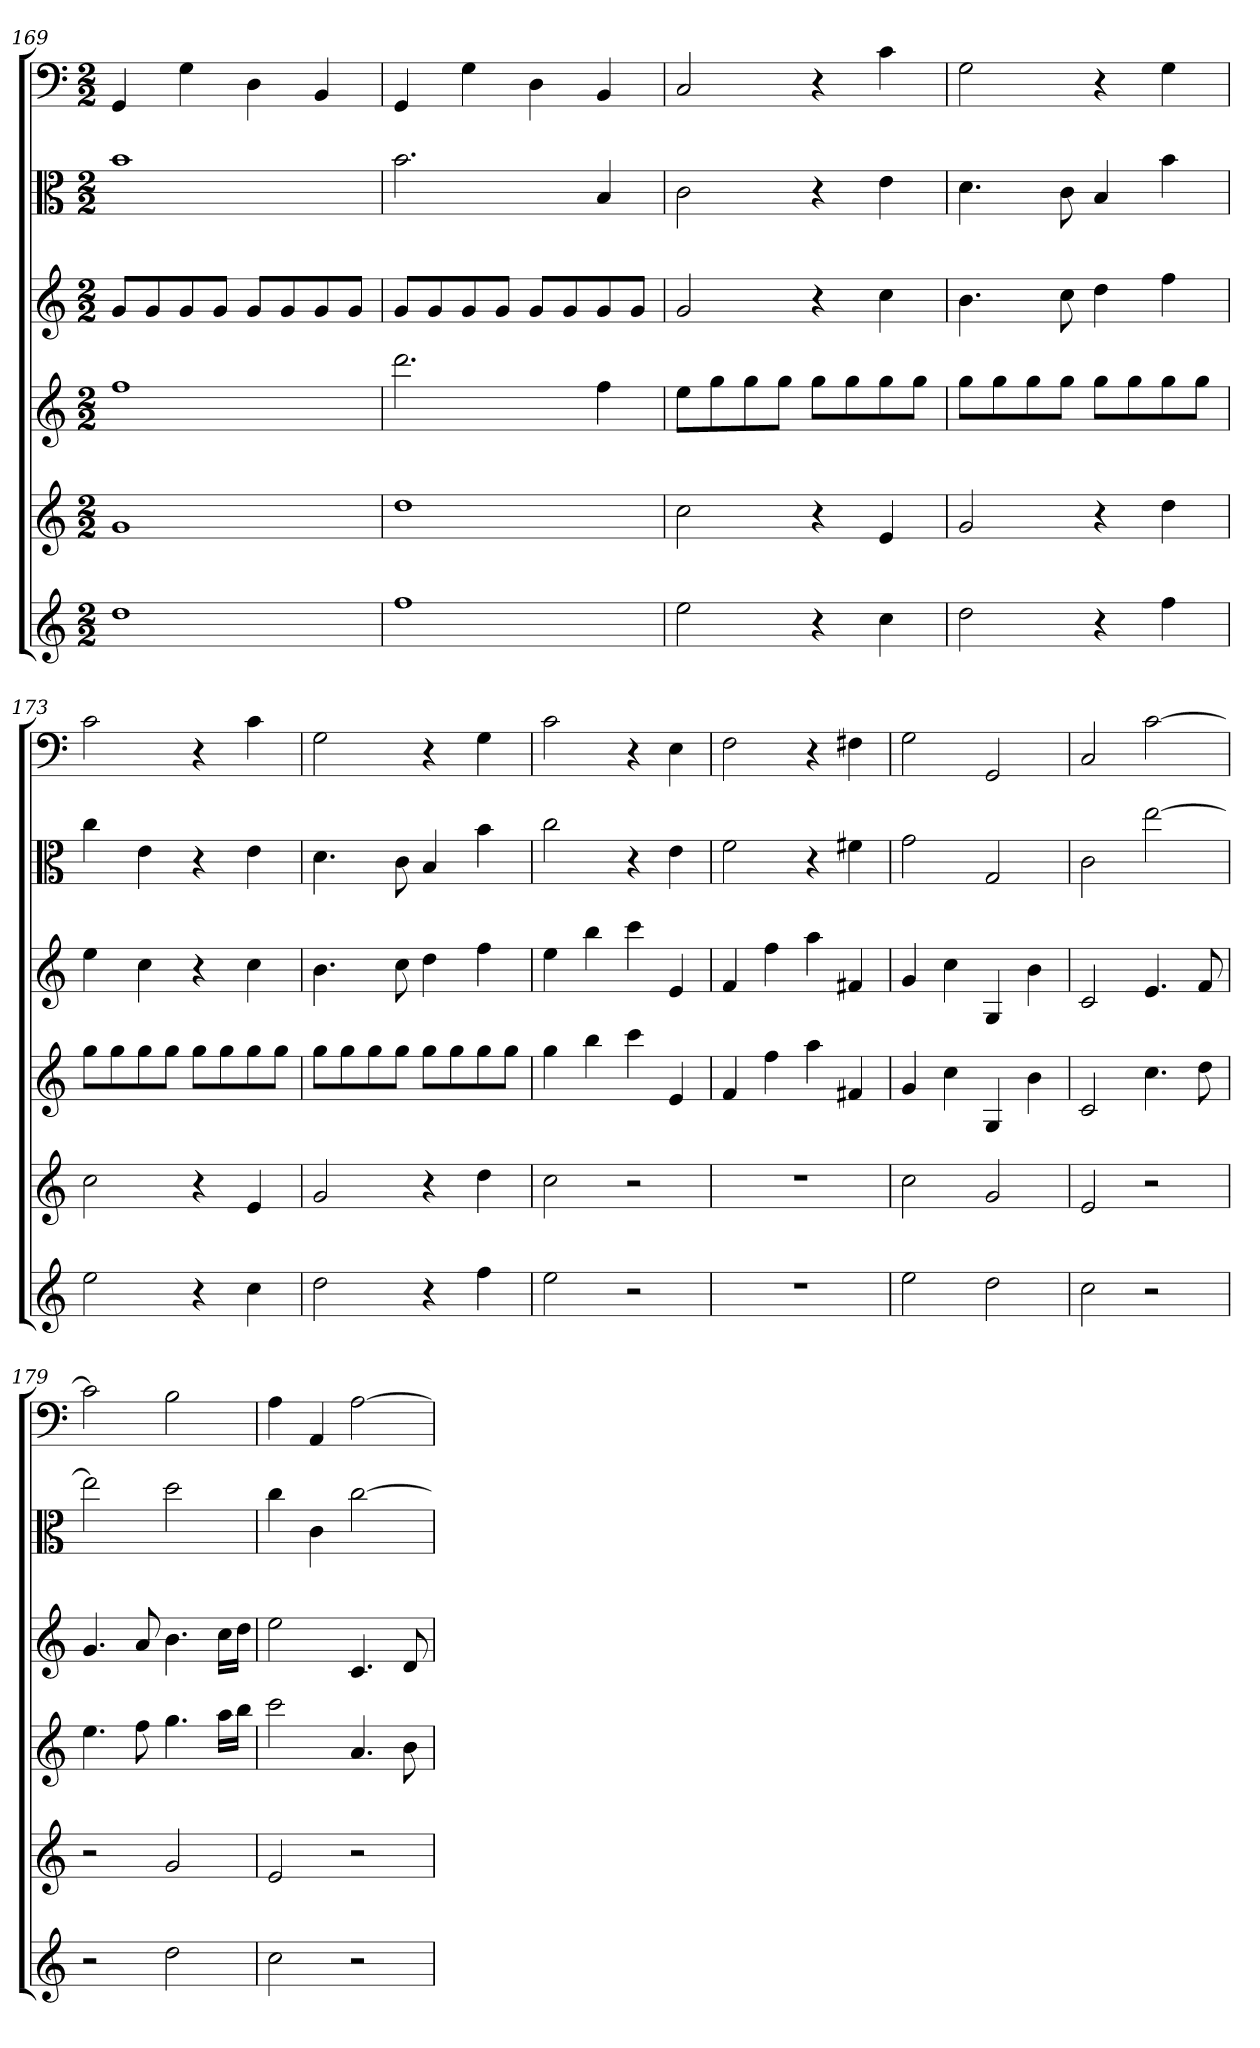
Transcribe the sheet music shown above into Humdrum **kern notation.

**kern	**kern	**kern	**kern	**kern	**kern
*part6	*part5	*part4	*part3	*part2	*part1
*staff6	*staff5	*staff4	*staff3	*staff2	*staff1
*	*	*	*	*clefC3	*clefF4
*k[]	*k[]	*k[]	*k[]	*k[]	*k[]
*C:	*C:	*C:	*C:	*C:	*C:
*M2/2	*M2/2	*M2/2	*M2/2	*M2/2	*M2/2
=169	=169	=169	=169	=169	=169
1dd	1g	1ff	8gL	1b	4GG
.	.	.	8g	.	.
.	.	.	8g	.	4G
.	.	.	8gJ	.	.
.	.	.	8gL	.	4D
.	.	.	8g	.	.
.	.	.	8g	.	4BB
.	.	.	8gJ	.	.
=170	=170	=170	=170	=170	=170
1ff	1dd	2.ddd	8gL	2.b	4GG
.	.	.	8g	.	.
.	.	.	8g	.	4G
.	.	.	8gJ	.	.
.	.	.	8gL	.	4D
.	.	.	8g	.	.
.	.	4ff	8g	4B	4BB
.	.	.	8gJ	.	.
=171	=171	=171	=171	=171	=171
2ee	2cc	8eeL	2g	2c	2C
.	.	8gg	.	.	.
.	.	8gg	.	.	.
.	.	8ggJ	.	.	.
4r	4r	8ggL	4r	4r	4r
.	.	8gg	.	.	.
4cc	4e	8gg	4cc	4e	4c
.	.	8ggJ	.	.	.
=172	=172	=172	=172	=172	=172
2dd	2g	8ggL	4.b	4.d	2G
.	.	8gg	.	.	.
.	.	8gg	.	.	.
.	.	8ggJ	8cc	8c	.
4r	4r	8ggL	4dd	4B	4r
.	.	8gg	.	.	.
4ff	4dd	8gg	4ff	4b	4G
.	.	8ggJ	.	.	.
=173	=173	=173	=173	=173	=173
2ee	2cc	8ggL	4ee	4cc	2c
.	.	8gg	.	.	.
.	.	8gg	4cc	4e	.
.	.	8ggJ	.	.	.
4r	4r	8ggL	4r	4r	4r
.	.	8gg	.	.	.
4cc	4e	8gg	4cc	4e	4c
.	.	8ggJ	.	.	.
=174	=174	=174	=174	=174	=174
2dd	2g	8ggL	4.b	4.d	2G
.	.	8gg	.	.	.
.	.	8gg	.	.	.
.	.	8ggJ	8cc	8c	.
4r	4r	8ggL	4dd	4B	4r
.	.	8gg	.	.	.
4ff	4dd	8gg	4ff	4b	4G
.	.	8ggJ	.	.	.
=175	=175	=175	=175	=175	=175
2ee	2cc	4gg	4ee	2cc	2c
.	.	4bb	4bb	.	.
2r	2r	4ccc	4ccc	4r	4r
.	.	4e	4e	4e	4E
=176	=176	=176	=176	=176	=176
1r	1r	4f	4f	2f	2F
.	.	4ff	4ff	.	.
.	.	4aa	4aa	4r	4r
.	.	4f#X	4f#X	4f#X	4F#X
=177	=177	=177	=177	=177	=177
2ee	2cc	4g	4g	2g	2G
.	.	4cc	4cc	.	.
2dd	2g	4G	4G	2G	2GG
.	.	4b	4b	.	.
=178	=178	=178	=178	=178	=178
2cc	2e	2c	2c	2c	2C
2r	2r	4.cc	4.e	[2ee	[2c
.	.	8dd	8f	.	.
=179	=179	=179	=179	=179	=179
2r	2r	4.ee	4.g	2ee]	2c]
.	.	8ff	8a	.	.
2dd	2g	4.gg	4.b	2dd	2B
.	.	16aaLL	16ccLL	.	.
.	.	16bbJJ	16ddJJ	.	.
=180	=180	=180	=180	=180	=180
2cc	2e	2ccc	2ee	4cc	4A
.	.	.	.	4c	4AA
2r	2r	4.a	4.c	[2cc	[2A
.	.	8b	8d	.	.
=	=	=	=	=	=
*-	*-	*-	*-	*-	*-
